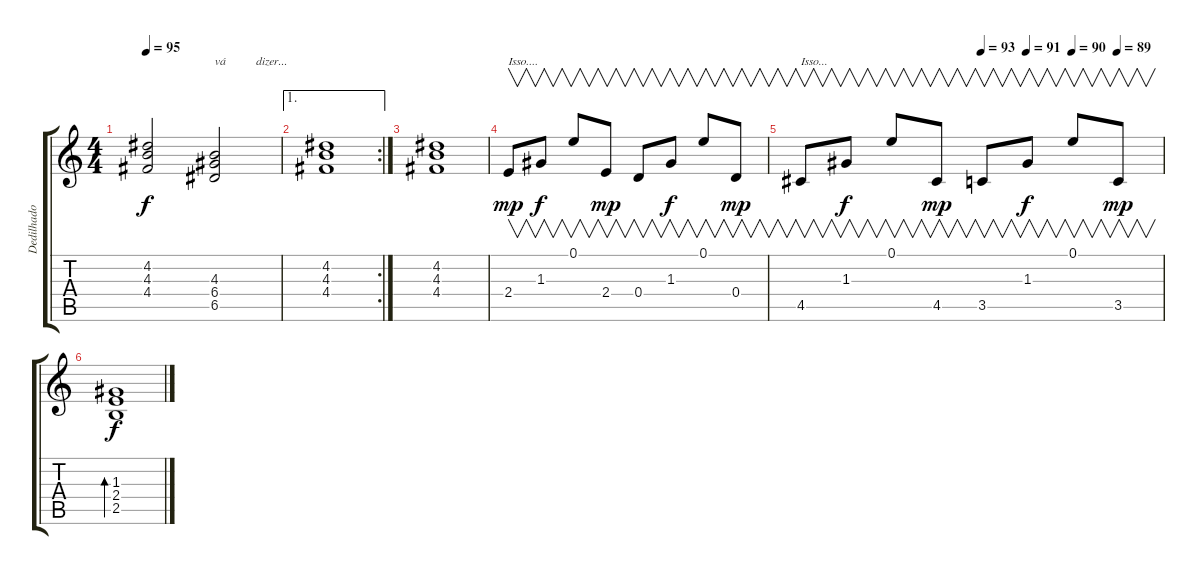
\track ("Dedilhado" "Dedilhado") {instrument electricguitarclean}
\staff {score tabs}
\tuning (E4 B3 G3 D3 A2 E2) {hide}
\ts (4 4)
\tempo 95
\clef g2
\ks c
(4.2 4.3 4.4).2{dy f} (4.3 6.4 6.5).2{txt "vá          dizer..."} |
\ae 1
\rc 2
(4.2 4.3 4.4).1 |
(4.2 4.3 4.4).1 |
2.4.8{v txt "Isso...." dy mp} 1.3.8{v dy f} 0.1.8{v} 2.4.8{v dy mp} 0.4.8{v} 1.3.8{v dy f} 0.1.8{v} 0.4.8{v dy mp} |
\tempo (93 0.5)
\tempo (91 0.625)
\tempo (90 0.75)
\tempo (89 0.875)
4.5.8{v txt "Isso..."} 1.3.8{v dy f} 0.1.8{v} 4.5.8{v dy mp} 3.5.8{v} 1.3.8{v dy f} 0.1.8{v} 3.5.8{v dy mp} |
(1.3 2.4 2.5).1{bd 240 dy f}
